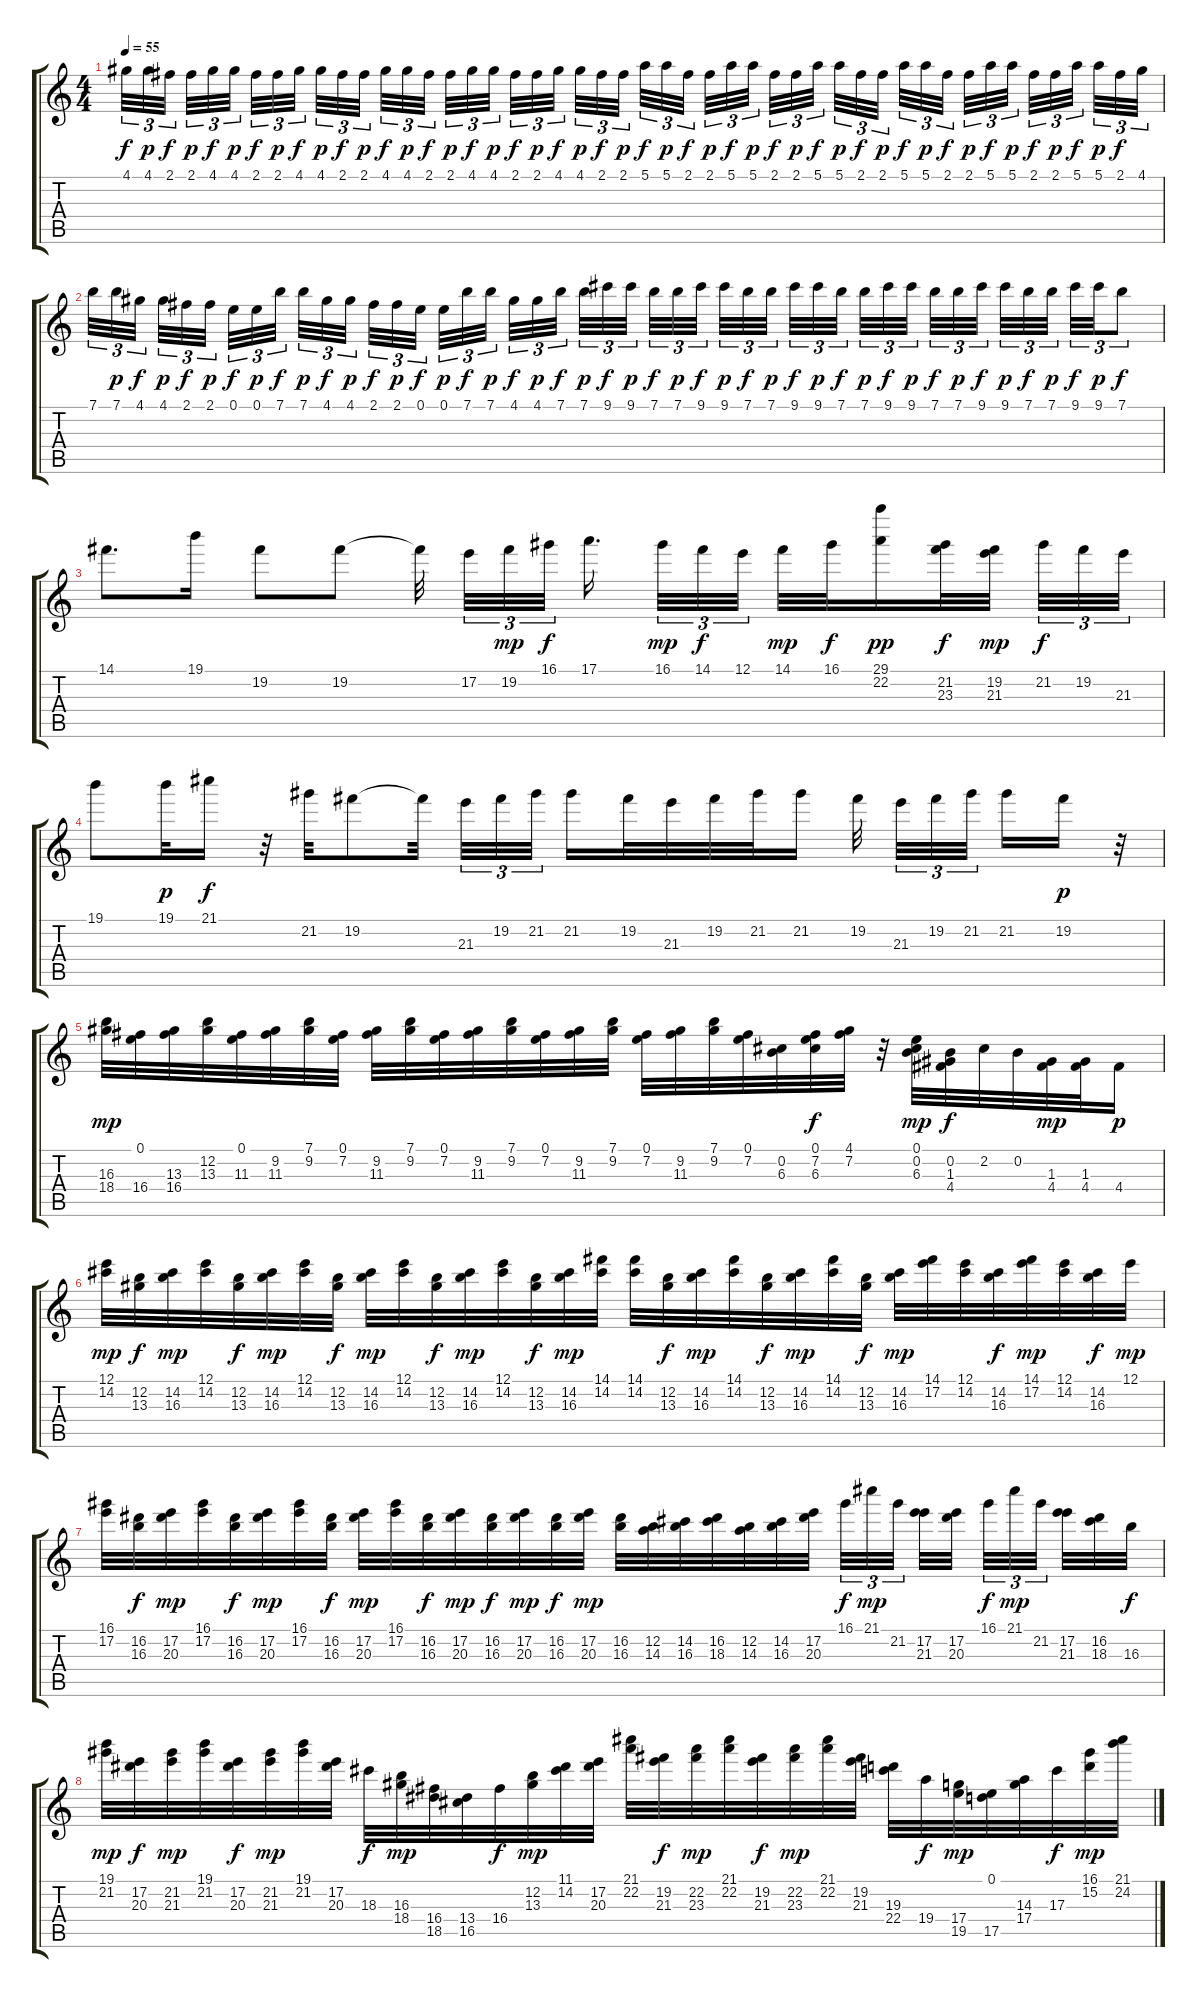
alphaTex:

\track "" {instrument distortionguitar}
\staff {score tabs}
\tuning (E4 B3 G3 D3 A2 E2) {hide}
\ts (4 4)
\tempo 55
\clef g2
\ks c
4.1.32{tu (3 2) dy f} 4.1.32{tu (3 2) dy p} 2.1.32{tu (3 2) dy f beam splitsecondary} 2.1.32{tu (3 2) dy p} 4.1.32{tu (3 2) dy f} 4.1.32{tu (3 2) dy p beam splitsecondary} 2.1.32{tu (3 2) dy f} 2.1.32{tu (3 2) dy p} 4.1.32{tu (3 2) dy f beam splitsecondary} 4.1.32{tu (3 2) dy p} 2.1.32{tu (3 2) dy f} 2.1.32{tu (3 2) dy p} 4.1.32{tu (3 2) dy f} 4.1.32{tu (3 2) dy p} 2.1.32{tu (3 2) dy f beam splitsecondary} 2.1.32{tu (3 2) dy p} 4.1.32{tu (3 2) dy f} 4.1.32{tu (3 2) dy p beam splitsecondary} 2.1.32{tu (3 2) dy f} 2.1.32{tu (3 2) dy p} 4.1.32{tu (3 2) dy f beam splitsecondary} 4.1.32{tu (3 2) dy p} 2.1.32{tu (3 2) dy f} 2.1.32{tu (3 2) dy p} 5.1.32{tu (3 2) dy f} 5.1.32{tu (3 2) dy p} 2.1.32{tu (3 2) dy f beam splitsecondary} 2.1.32{tu (3 2) dy p} 5.1.32{tu (3 2) dy f} 5.1.32{tu (3 2) dy p beam splitsecondary} 2.1.32{tu (3 2) dy f} 2.1.32{tu (3 2) dy p} 5.1.32{tu (3 2) dy f beam splitsecondary} 5.1.32{tu (3 2) dy p} 2.1.32{tu (3 2) dy f} 2.1.32{tu (3 2) dy p} 5.1.32{tu (3 2) dy f} 5.1.32{tu (3 2) dy p} 2.1.32{tu (3 2) dy f beam splitsecondary} 2.1.32{tu (3 2) dy p} 5.1.32{tu (3 2) dy f} 5.1.32{tu (3 2) dy p beam splitsecondary} 2.1.32{tu (3 2) dy f} 2.1.32{tu (3 2) dy p} 5.1.32{tu (3 2) dy f beam splitsecondary} 5.1.32{tu (3 2) dy p} 2.1.32{tu (3 2) dy f} 4.1.32{tu (3 2)} |
7.1.32{tu (3 2)} 7.1.32{tu (3 2) dy p} 4.1.32{tu (3 2) dy f beam splitsecondary} 4.1.32{tu (3 2) dy p} 2.1.32{tu (3 2) dy f} 2.1.32{tu (3 2) dy p beam splitsecondary} 0.1.32{tu (3 2) dy f} 0.1.32{tu (3 2) dy p} 7.1.32{tu (3 2) dy f beam splitsecondary} 7.1.32{tu (3 2) dy p} 4.1.32{tu (3 2) dy f} 4.1.32{tu (3 2) dy p} 2.1.32{tu (3 2) dy f} 2.1.32{tu (3 2) dy p} 0.1.32{tu (3 2) dy f beam splitsecondary} 0.1.32{tu (3 2) dy p} 7.1.32{tu (3 2) dy f} 7.1.32{tu (3 2) dy p beam splitsecondary} 4.1.32{tu (3 2) dy f} 4.1.32{tu (3 2) dy p} 7.1.32{tu (3 2) dy f beam splitsecondary} 7.1.32{tu (3 2) dy p} 9.1.32{tu (3 2) dy f} 9.1.32{tu (3 2) dy p} 7.1.32{tu (3 2) dy f} 7.1.32{tu (3 2) dy p} 9.1.32{tu (3 2) dy f beam splitsecondary} 9.1.32{tu (3 2) dy p} 7.1.32{tu (3 2) dy f} 7.1.32{tu (3 2) dy p beam splitsecondary} 9.1.32{tu (3 2) dy f} 9.1.32{tu (3 2) dy p} 7.1.32{tu (3 2) dy f beam splitsecondary} 7.1.32{tu (3 2) dy p} 9.1.32{tu (3 2) dy f} 9.1.32{tu (3 2) dy p} 7.1.32{tu (3 2) dy f} 7.1.32{tu (3 2) dy p} 9.1.32{tu (3 2) dy f beam splitsecondary} 9.1.32{tu (3 2) dy p} 7.1.32{tu (3 2) dy f} 7.1.32{tu (3 2) dy p beam splitsecondary} 9.1.32{tu (3 2) dy f} 9.1.32{tu (3 2) dy p} 7.1.8{tu (3 2) dy f} |
14.1.8{d} 19.1.16 19.2.8 19.2.8 19.2{t}.32{beam splitsecondary} 17.2.32{tu (3 2)} 19.2.32{tu (3 2) dy mp} 16.1.32{tu (3 2) dy f beam splitsecondary} 17.1.16{d beam splitsecondary} 16.1.32{tu (3 2) dy mp} 14.1.32{tu (3 2) dy f} 12.1.32{tu (3 2)} 14.1.32{dy mp} 16.1.32{dy f} (29.1 22.2).16{dy pp} (21.2 23.3).32{dy f} (19.2 21.3).32{dy mp beam splitsecondary} 21.2.32{tu (3 2) dy f} 19.2.32{tu (3 2)} 21.3.32{tu (3 2)} |
19.1.8 19.1.32{dy p} 21.1.16{dy f} r.32 21.2.32 19.2.8 19.2{t}.32{beam splitsecondary} 21.3.32{tu (3 2)} 19.2.32{tu (3 2)} 21.2.32{tu (3 2)} 21.2.16 19.2.32 21.3.32 19.2.32 21.2.32 21.2.16 19.2.32{beam splitsecondary} 21.3.32{tu (3 2)} 19.2.32{tu (3 2)} 21.2.32{tu (3 2) beam splitsecondary} 21.2.16 19.2.16{dy p} r.32 |
(16.3 18.4).32{dy mp} (0.1 16.4).32 (13.3 16.4).32 (12.2 13.3).32 (0.1 11.3).32 (9.2 11.3).32 (7.1 9.2).32 (0.1 7.2).32 (9.2 11.3).32 (7.1 9.2).32 (0.1 7.2).32 (9.2 11.3).32 (7.1 9.2).32 (0.1 7.2).32 (9.2 11.3).32 (7.1 9.2).32 (0.1 7.2).32 (9.2 11.3).32 (7.1 9.2).32 (0.1 7.2).32 (0.2 6.3).32 (0.1 7.2 6.3).32{dy f} (4.1 7.2).32 r.32 (0.1 0.2 6.3).32{dy mp} (0.2 1.3 4.4).32{dy f} 2.2.32 0.2.32 (1.3 4.4).32{dy mp} (1.3 4.4).32 4.4.16{dy p} |
(12.1 14.2).32{dy mp} (12.2 13.3).32{dy f} (14.2 16.3).32{dy mp} (12.1 14.2).32 (12.2 13.3).32{dy f} (14.2 16.3).32{dy mp} (12.1 14.2).32 (12.2 13.3).32{dy f} (14.2 16.3).32{dy mp} (12.1 14.2).32 (12.2 13.3).32{dy f} (14.2 16.3).32{dy mp} (12.1 14.2).32 (12.2 13.3).32{dy f} (14.2 16.3).32{dy mp} (14.1 14.2).32 (14.1 14.2).32 (12.2 13.3).32{dy f} (14.2 16.3).32{dy mp} (14.1 14.2).32 (12.2 13.3).32{dy f} (14.2 16.3).32{dy mp} (14.1 14.2).32 (12.2 13.3).32{dy f} (14.2 16.3).32{dy mp} (14.1 17.2).32 (12.1 14.2).32 (14.2 16.3).32{dy f} (14.1 17.2).32{dy mp} (12.1 14.2).32 (14.2 16.3).32{dy f} 12.1.32{dy mp} |
(16.1 17.2).32 (16.2 16.3).32{dy f} (17.2 20.3).32{dy mp} (16.1 17.2).32 (16.2 16.3).32{dy f} (17.2 20.3).32{dy mp} (16.1 17.2).32 (16.2 16.3).32{dy f} (17.2 20.3).32{dy mp} (16.1 17.2).32 (16.2 16.3).32{dy f} (17.2 20.3).32{dy mp} (16.2 16.3).32{dy f} (17.2 20.3).32{dy mp} (16.2 16.3).32{dy f} (17.2 20.3).32{dy mp} (16.2 16.3).32 (12.2 14.3).32 (14.2 16.3).32 (16.2 18.3).32 (12.2 14.3).32 (14.2 16.3).32 (17.2 20.3).32{beam splitsecondary} 16.1.32{tu (3 2) dy f} 21.1.32{tu (3 2) dy mp} 21.2.32{tu (3 2) beam splitsecondary} (17.2 21.3).32 (17.2 20.3).32{beam splitsecondary} 16.1.32{tu (3 2) dy f} 21.1.32{tu (3 2) dy mp} 21.2.32{tu (3 2) beam splitsecondary} (17.2 21.3).32 (16.2 18.3).32 16.3.32{dy f} |
(19.1 21.2).32{dy mp} (17.2 20.3).32{dy f} (21.2 21.3).32{dy mp} (19.1 21.2).32 (17.2 20.3).32{dy f} (21.2 21.3).32{dy mp} (19.1 21.2).32 (17.2 20.3).32 18.3.32{dy f} (16.3 18.4).32{dy mp} (16.4 18.5).32 (13.4 16.5).32 16.4.32{dy f} (12.2 13.3).32{dy mp} (11.1 14.2).32 (17.2 20.3).32 (21.1 22.2).32 (19.2 21.3).32{dy f} (22.2 23.3).32{dy mp} (21.1 22.2).32 (19.2 21.3).32{dy f} (22.2 23.3).32{dy mp} (21.1 22.2).32 (19.2 21.3).32 (19.3 22.4).32 19.4.32{dy f} (17.4 19.5).32{dy mp} (0.1 17.5).32 (14.3 17.4).32 17.3.32{dy f} (16.1 15.2).32{dy mp} (21.1 24.2).32
